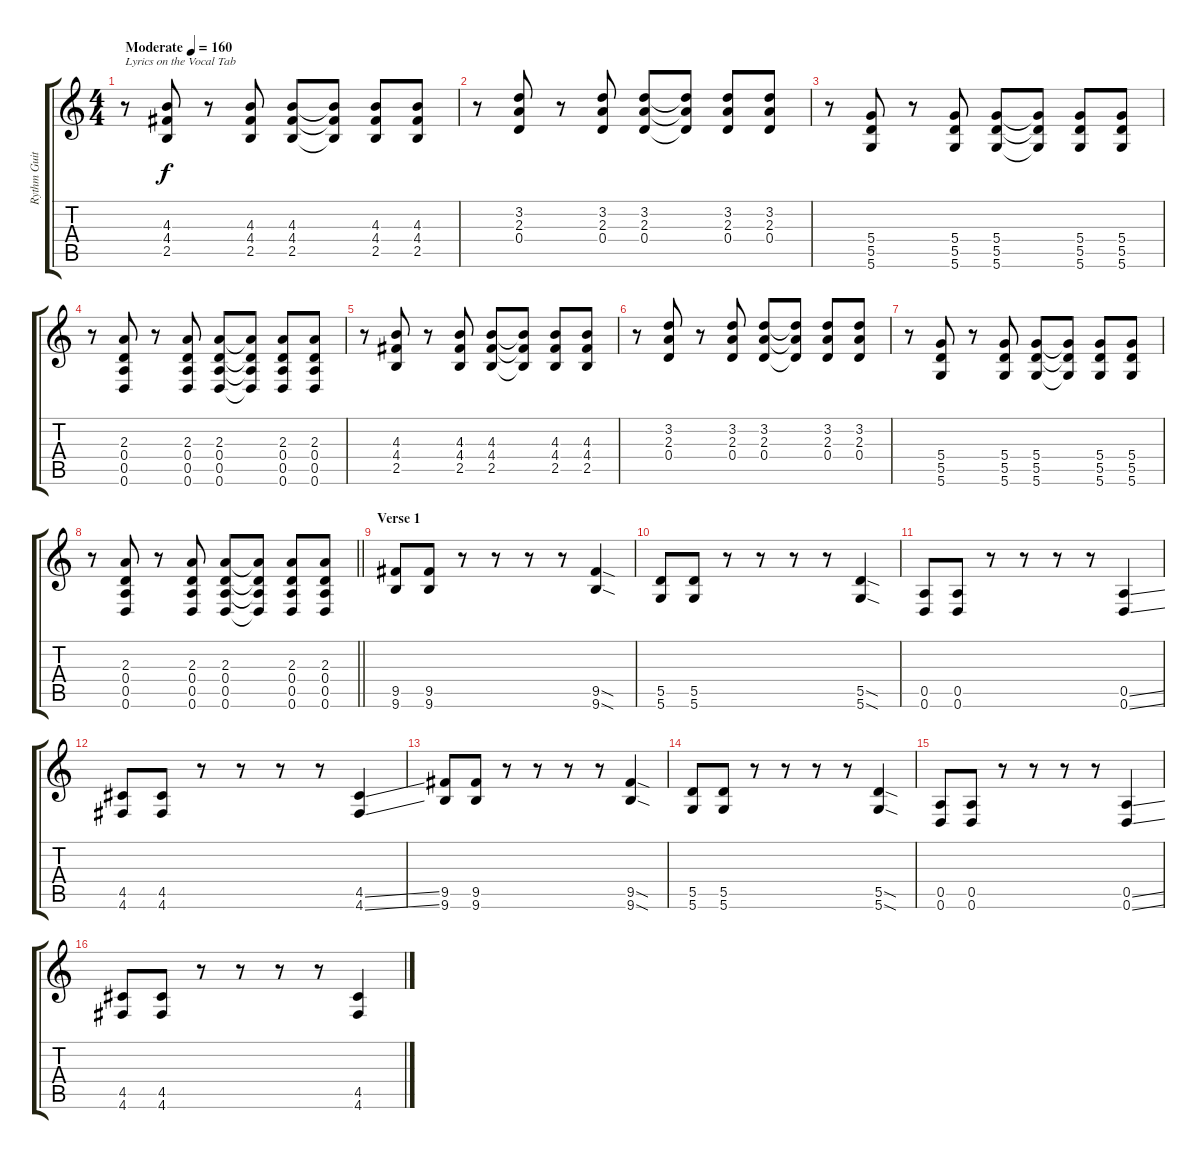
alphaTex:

\track ("Rythm Guitar" "Rythm Guit") {instrument distortionguitar}
\staff {score tabs}
\tuning (E4 B3 G3 D3 A2 D2) {hide}
\ts (4 4)
\tempo (160 "Moderate")
\clef g2
\ks c
r.8{txt "Lyrics on the Vocal Tab" dy f instrument distortionguitar} (4.3 4.4 2.5).8 r.8 (4.3 4.4 2.5).8 (4.3 4.4 2.5).8 (4.3{t} 4.4{t} 2.5{t}).8 (4.3 4.4 2.5).8 (4.3 4.4 2.5).8 |
r.8 (3.2 2.3 0.4).8 r.8 (3.2 2.3 0.4).8 (3.2 2.3 0.4).8 (3.2{t} 2.3{t} 0.4{t}).8 (3.2 2.3 0.4).8 (3.2 2.3 0.4).8 |
r.8 (5.4 5.5 5.6).8 r.8 (5.4 5.5 5.6).8 (5.4 5.5 5.6).8 (5.4{t} 5.5{t} 5.6{t}).8 (5.4 5.5 5.6).8 (5.4 5.5 5.6).8 |
r.8 (2.3 0.4 0.5 0.6).8 r.8 (2.3 0.4 0.5 0.6).8 (2.3 0.4 0.5 0.6).8 (2.3{t} 0.4{t} 0.5{t} 0.6{t}).8 (2.3 0.4 0.5 0.6).8 (2.3 0.4 0.5 0.6).8 |
r.8 (4.3 4.4 2.5).8 r.8 (4.3 4.4 2.5).8 (4.3 4.4 2.5).8 (4.3{t} 4.4{t} 2.5{t}).8 (4.3 4.4 2.5).8 (4.3 4.4 2.5).8 |
r.8 (3.2 2.3 0.4).8 r.8 (3.2 2.3 0.4).8 (3.2 2.3 0.4).8 (3.2{t} 2.3{t} 0.4{t}).8 (3.2 2.3 0.4).8 (3.2 2.3 0.4).8 |
r.8 (5.4 5.5 5.6).8 r.8 (5.4 5.5 5.6).8 (5.4 5.5 5.6).8 (5.4{t} 5.5{t} 5.6{t}).8 (5.4 5.5 5.6).8 (5.4 5.5 5.6).8 |
\barLineRight lightlight
r.8 (2.3 0.4 0.5 0.6).8 r.8 (2.3 0.4 0.5 0.6).8 (2.3 0.4 0.5 0.6).8 (2.3{t} 0.4{t} 0.5{t} 0.6{t}).8 (2.3 0.4 0.5 0.6).8 (2.3 0.4 0.5 0.6).8 |
\section ("" "Verse 1")
(9.5 9.6).8 (9.5 9.6).8 r.8 r.8 r.8 r.8 (9.5{sod} 9.6{sod}).4 |
(5.5 5.6).8 (5.5 5.6).8 r.8 r.8 r.8 r.8 (5.5{sod} 5.6{sod}).4 |
(0.5 0.6).8 (0.5 0.6).8 r.8 r.8 r.8 r.8 (0.5{ss} 0.6{ss}).4 |
(4.5 4.6).8 (4.5 4.6).8 r.8 r.8 r.8 r.8 (4.5{ss} 4.6{ss}).4 |
(9.5 9.6).8 (9.5 9.6).8 r.8 r.8 r.8 r.8 (9.5{sod} 9.6{sod}).4 |
(5.5 5.6).8 (5.5 5.6).8 r.8 r.8 r.8 r.8 (5.5{sod} 5.6{sod}).4 |
(0.5 0.6).8 (0.5 0.6).8 r.8 r.8 r.8 r.8 (0.5{ss} 0.6{ss}).4 |
(4.5 4.6).8 (4.5 4.6).8 r.8 r.8 r.8 r.8 (4.5{ss} 4.6{ss}).4
